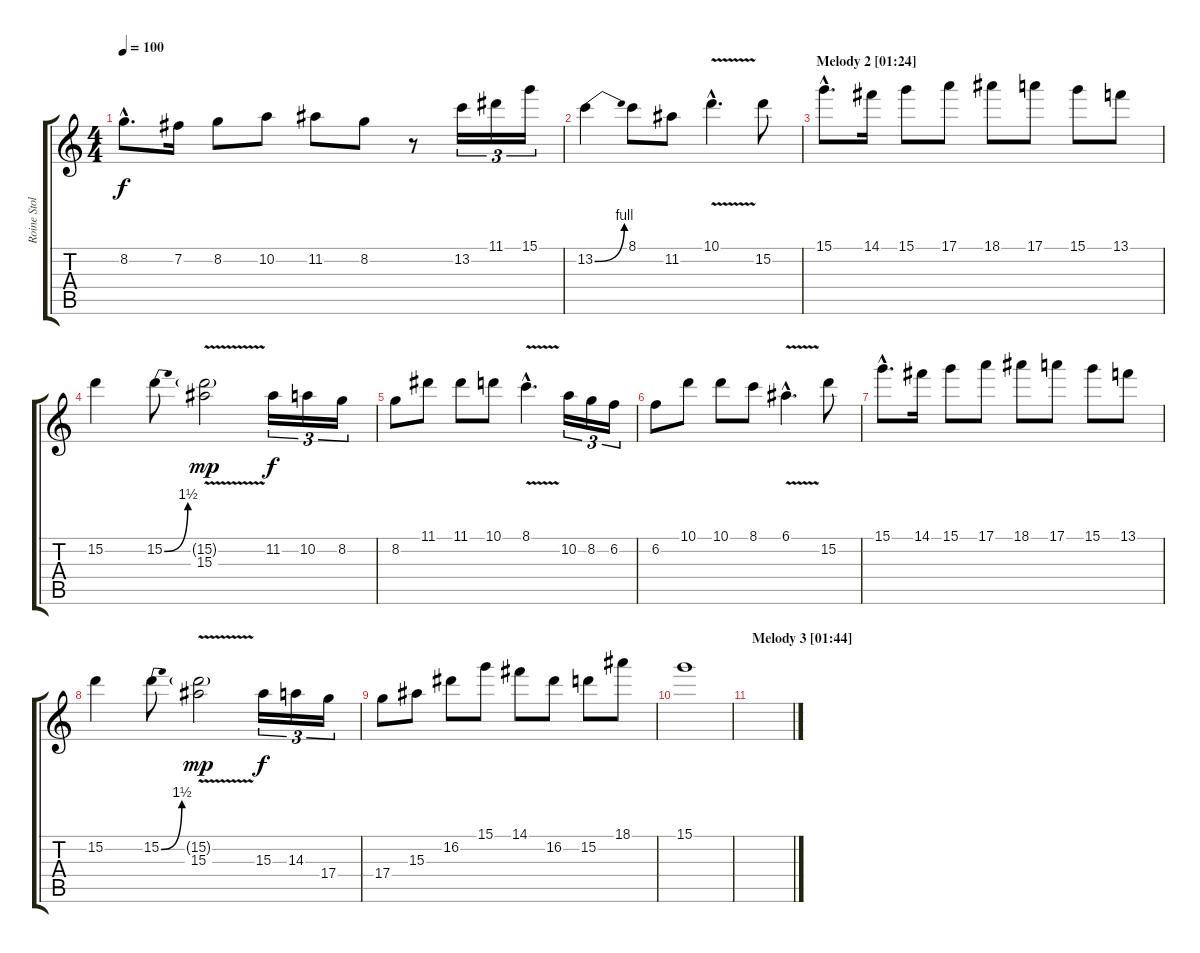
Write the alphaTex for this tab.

\track ("Roine Stolt" "Roine Stol") {instrument distortionguitar}
\staff {score tabs}
\tuning (E4 B3 G3 D3 A2 E2) {hide}
\ts (4 4)
\tempo 100
\clef g2
\ks c
8.2{hac}.8{d dy f} 7.2.16 8.2.8 10.2.8 11.2.8 8.2.8 r.8 13.2.16{tu (3 2)} 11.1.16{tu (3 2)} 15.1.16{tu (3 2)} |
13.2{be (bend 0 0 60 4)}.4 8.1.8 11.2.8 10.1{v hac}.4{d} 15.2.8 |
\section ("" "Melody 2 [01:24]")
15.1{hac}.8{d} 14.1.16 15.1.8 17.1.8 18.1.8 17.1.8 15.1.8 13.1.8 |
15.2.4 15.2{be (bend 0 0 60 6)}.8 (15.2{g} 15.3{v}).2{dy mp} 11.2.16{tu (3 2) dy f} 10.2.16{tu (3 2)} 8.2.16{tu (3 2)} |
8.2.8 11.1.8 11.1.8 10.1.8 8.1{v hac}.4{d} 10.2.16{tu (3 2)} 8.2.16{tu (3 2)} 6.2.16{tu (3 2)} |
6.2.8 10.1.8 10.1.8 8.1.8 6.1{v hac}.4{d} 15.2.8 |
15.1{hac}.8{d} 14.1.16 15.1.8 17.1.8 18.1.8 17.1.8 15.1.8 13.1.8 |
15.2.4 15.2{be (bend 0 0 60 6)}.8 (15.2{g} 15.3{v}).2{dy mp} 15.3.16{tu (3 2) dy f} 14.3.16{tu (3 2)} 17.4.16{tu (3 2)} |
17.4.8 15.3.8 16.2.8 15.1.8 14.1.8 16.2.8 15.2.8 18.1.8 |
15.1.1 |
\section ("" "Melody 3 [01:44]")
